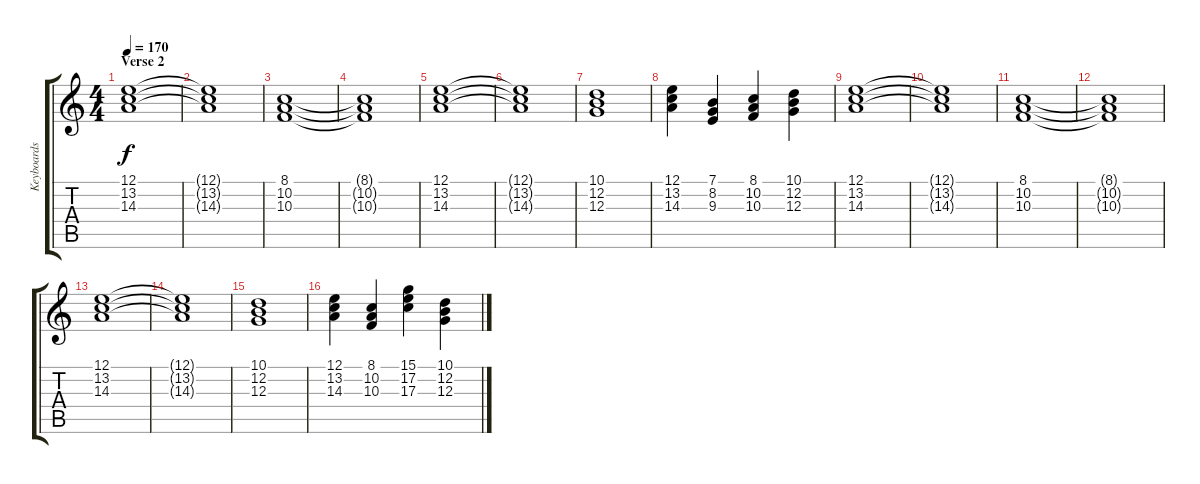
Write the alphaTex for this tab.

\track ("Keyboards" "Keyboards") {instrument stringensemble1}
\staff {score tabs}
\tuning (E4 B3 G3 D3 A2 E2) {hide}
\ts (4 4)
\section ("" "Verse 2")
\tempo 170
\clef g2
\ks c
(12.1 13.2 14.3).1{dy f} |
(12.1{t} 13.2{t} 14.3{t}).1 |
(8.1 10.2 10.3).1 |
(8.1{t} 10.2{t} 10.3{t}).1 |
(12.1 13.2 14.3).1 |
(12.1{t} 13.2{t} 14.3{t}).1 |
(10.1 12.2 12.3).1 |
(12.1 13.2 14.3).4 (7.1 8.2 9.3).4 (8.1 10.2 10.3).4 (10.1 12.2 12.3).4 |
(12.1 13.2 14.3).1 |
(12.1{t} 13.2{t} 14.3{t}).1 |
(8.1 10.2 10.3).1 |
(8.1{t} 10.2{t} 10.3{t}).1 |
(12.1 13.2 14.3).1 |
(12.1{t} 13.2{t} 14.3{t}).1 |
(10.1 12.2 12.3).1 |
(12.1 13.2 14.3).4 (8.1 10.2 10.3).4 (15.1 17.2 17.3).4 (10.1 12.2 12.3).4
